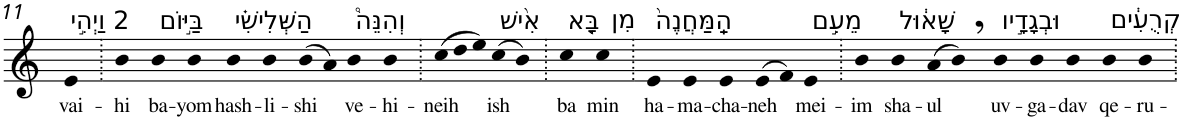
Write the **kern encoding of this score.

**kern	**text
*part1	*part1
*staff1	*staff1
*I"Piano	*
*I'Pno	*
!!LO:PB:g=z
*clefG2	*
*k[]	*
=11	=11
!LO:TX:a:t=2 וַיְהִ֣י	!
!	!LO:LY:b
4e	vai-
=12.	=12.
!	!LO:LY:b
4b	-hi
!LO:TX:a:t=בַּיּ֣וֹם	!
!	!LO:LY:b
4b	ba-
!	!LO:LY:b
4b	-yom
!LO:TX:a:t=הַשְּׁלִישִׁ֗י	!
!	!LO:LY:b
4b	hash-
!	!LO:LY:b
4b	-li-
!	!LO:LY:b
(>8b	-shi
8a)	.
!LO:TX:a:t=וְהִנֵּה֩	!
!	!LO:LY:b
4b	ve-
!	!LO:LY:b
4b	-hi-
=13.	=13.
*Xtuplet	*
!	!LO:LY:b
(>12cc	-neih
12dd	.
12ee)	.
!LO:TX:a:t=אִ֨ישׁ	!
!	!LO:LY:b
(>8cc	ish
8b)	.
=14.	=14.
!LO:TX:a:t=בָּ֤א	!
!	!LO:LY:b
4cc	ba
!LO:TX:a:t=מִן	!
!	!LO:LY:b
4cc	min
=15.	=15.
!LO:TX:a:t=הַֽמַּחֲנֶה֙	!
!	!LO:LY:b
4e	ha-
!	!LO:LY:b
4e	-ma-
!	!LO:LY:b
4e	-cha-
!	!LO:LY:b
(>8e	-neh
8f)	.
!LO:TX:a:t=מֵעִ֣ם	!
!	!LO:LY:b
4e	mei-
=16.	=16.
!	!LO:LY:b
4b	-im
!LO:TX:a:t=שָׁא֔וּל	!
!	!LO:LY:b
4b	sha-
!	!LO:LY:b
(>8a	-ul
8b,)	.
!LO:TX:a:t=וּבְגָדָ֣יו	!
!	!LO:LY:b
4b	uv-
!	!LO:LY:b
4b	-ga-
!	!LO:LY:b
4b	-dav
!LO:TX:a:t=קְרֻעִ֔ים	!
!	!LO:LY:b
4b	qe-
!	!LO:LY:b
4b	-ru-
=.	=.
*-	*-
